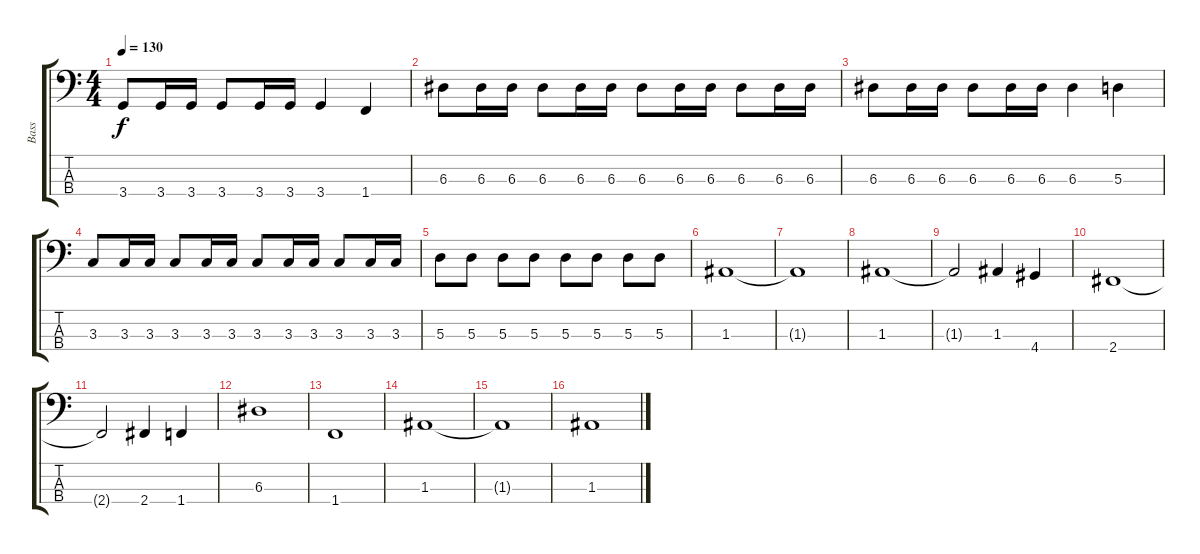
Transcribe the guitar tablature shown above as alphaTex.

\track ("Bass" "Bass") {instrument electricbassfinger}
\staff {score tabs}
\tuning (G2 D2 A1 E1) {hide}
\ts (4 4)
\tempo 130
\clef f4
\ks c
3.4.8{dy f} 3.4.16 3.4.16 3.4.8 3.4.16 3.4.16 3.4.4 1.4.4 |
6.3.8 6.3.16 6.3.16 6.3.8 6.3.16 6.3.16 6.3.8 6.3.16 6.3.16 6.3.8 6.3.16 6.3.16 |
6.3.8 6.3.16 6.3.16 6.3.8 6.3.16 6.3.16 6.3.4 5.3.4 |
3.3.8 3.3.16 3.3.16 3.3.8 3.3.16 3.3.16 3.3.8 3.3.16 3.3.16 3.3.8 3.3.16 3.3.16 |
5.3.8 5.3.8 5.3.8 5.3.8 5.3.8 5.3.8 5.3.8 5.3.8 |
\section ("" "")
1.3.1 |
1.3{t}.1 |
1.3.1 |
1.3{t}.2 1.3.4 4.4.4 |
2.4.1 |
2.4{t}.2 2.4.4 1.4.4 |
6.3.1 |
1.4.1 |
1.3.1 |
1.3{t}.1 |
1.3.1
